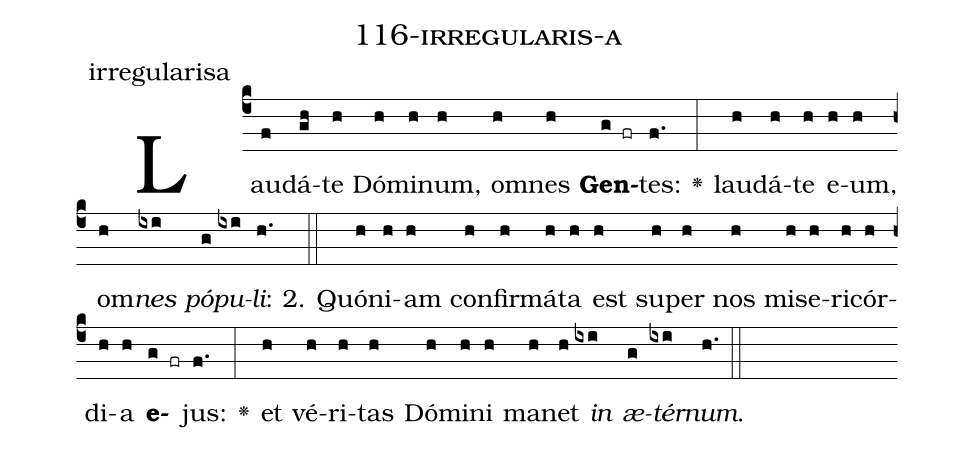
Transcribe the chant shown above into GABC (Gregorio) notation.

name: 116-irregularis-a;
annotation: irregularisa;
%%
(c4)Lau(f)dá(gh)te(h) Dó(h)mi(h)num,(h) om(h)nes(h) <b>Gen</b>(g fr)tes:(f.) <v>\greheightstar</v>(:) lau(h)dá(h)te(h) e(h)um,(h) om(h)<i>nes</i>(ixi) <i>pó</i>(g)<i>pu</i>(ixi)<i>li</i>:(h.) (::)
2. Quón(h)i(h)am(h) con(h)fir(h)má(h)ta(h) est(h) su(h)per(h) nos(h) mi(h)se(h)ri(h)cór(h)di(h)a(h) <b>e</b>(g fr)jus:(f.) <v>\greheightstar</v>(:) et(h) vé(h)ri(h)tas(h) Dó(h)mi(h)ni(h) ma(h)net(h) <i>in</i>(ixi) <i>æ</i>(g)<i>tér</i>(ixi)<i>num</i>.(h.) (::)
